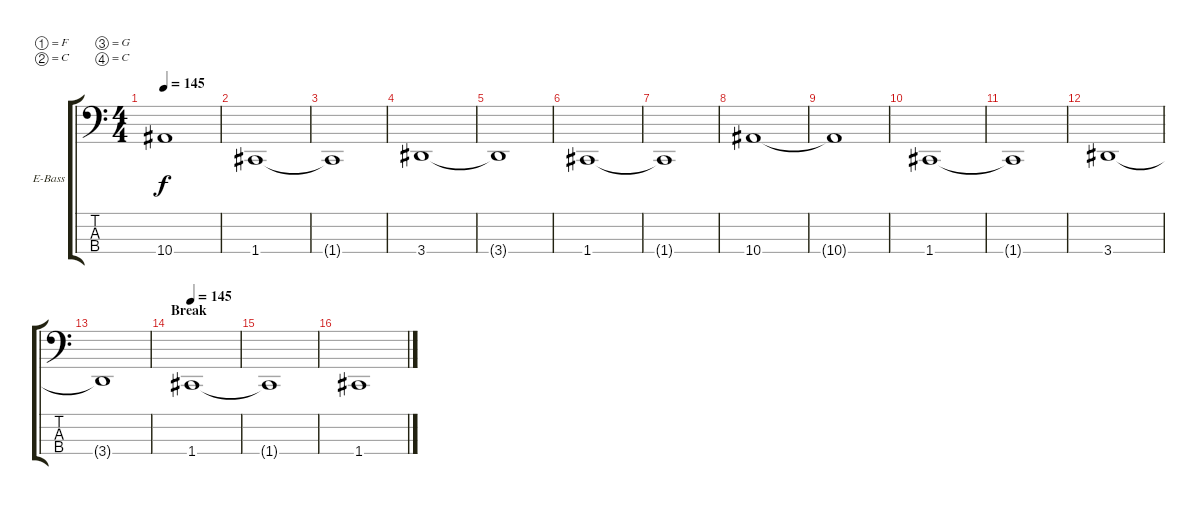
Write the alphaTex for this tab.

\bracketExtendMode groupsimilarinstruments
\firstSystemTrackNameOrientation horizontal
\otherSystemsTrackNameOrientation horizontal
\track ("Bass" "E-Bass") {instrument electricbasspick}
\staff {score tabs}
\tuning (F2 C2 G1 C1)
\ts (4 4)
\tempo 145
\clef f4
\ks c
10.4{t}.1{dy f} |
1.4.1 |
1.4{t}.1 |
3.4.1 |
3.4{t}.1 |
1.4.1 |
1.4{t}.1 |
10.4.1 |
10.4{t}.1 |
1.4.1 |
1.4{t}.1 |
3.4.1 |
3.4{t}.1 |
\section ("" "Break")
\tempo 145
1.4.1 |
1.4{t}.1 |
1.4.1
